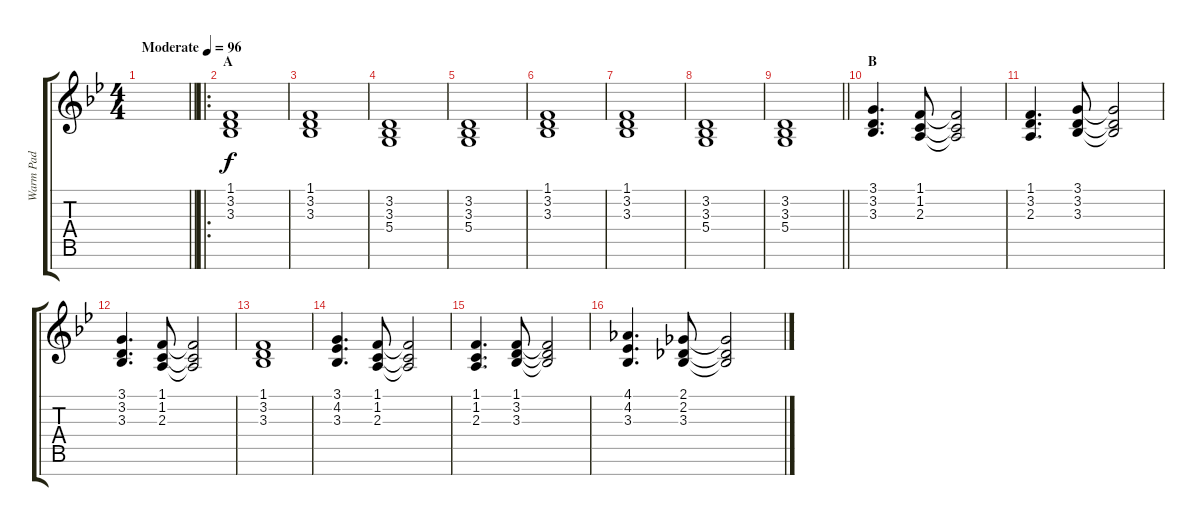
\track ("Warm Pad" "Warm Pad") {instrument pad2warm}
\staff {score tabs}
\tuning (E4 B3 G3 D3 A2 E2 B1) {hide}
\ts (4 4)
\tempo (96 "Moderate")
\clef g2
\barLineRight lightlight
\ks bb
|
\ro
\section ("" "A")
(1.1 3.2 3.3).1{volume 9} |
(1.1 3.2 3.3).1 |
(3.2 3.3 5.4).1 |
(3.2 3.3 5.4).1 |
(1.1 3.2 3.3).1 |
(1.1 3.2 3.3).1 |
(3.2 3.3 5.4).1 |
\barLineRight lightlight
(3.2 3.3 5.4).1 |
\section ("" "B")
(3.1 3.2 3.3).4{d} (1.1 1.2 2.3).8 (1.1{t} 1.2{t} 2.3{t}).2 |
(1.1 3.2 2.3).4{d} (3.1 3.2 3.3).8 (3.1{t} 3.2{t} 3.3{t}).2 |
(3.1 3.2 3.3).4{d} (1.1 1.2 2.3).8 (1.1{t} 1.2{t} 2.3{t}).2 |
(1.1 3.2 3.3).1 |
(3.1 4.2 3.3).4{d} (1.1 1.2 2.3).8 (1.1{t} 1.2{t} 2.3{t}).2 |
(1.1 1.2 2.3).4{d} (1.1 3.2 3.3).8 (1.1{t} 3.2{t} 3.3{t}).2 |
(4.1 4.2 3.3).4{d} (2.1 2.2 3.3).8 (2.1{t} 2.2{t} 3.3{t}).2
